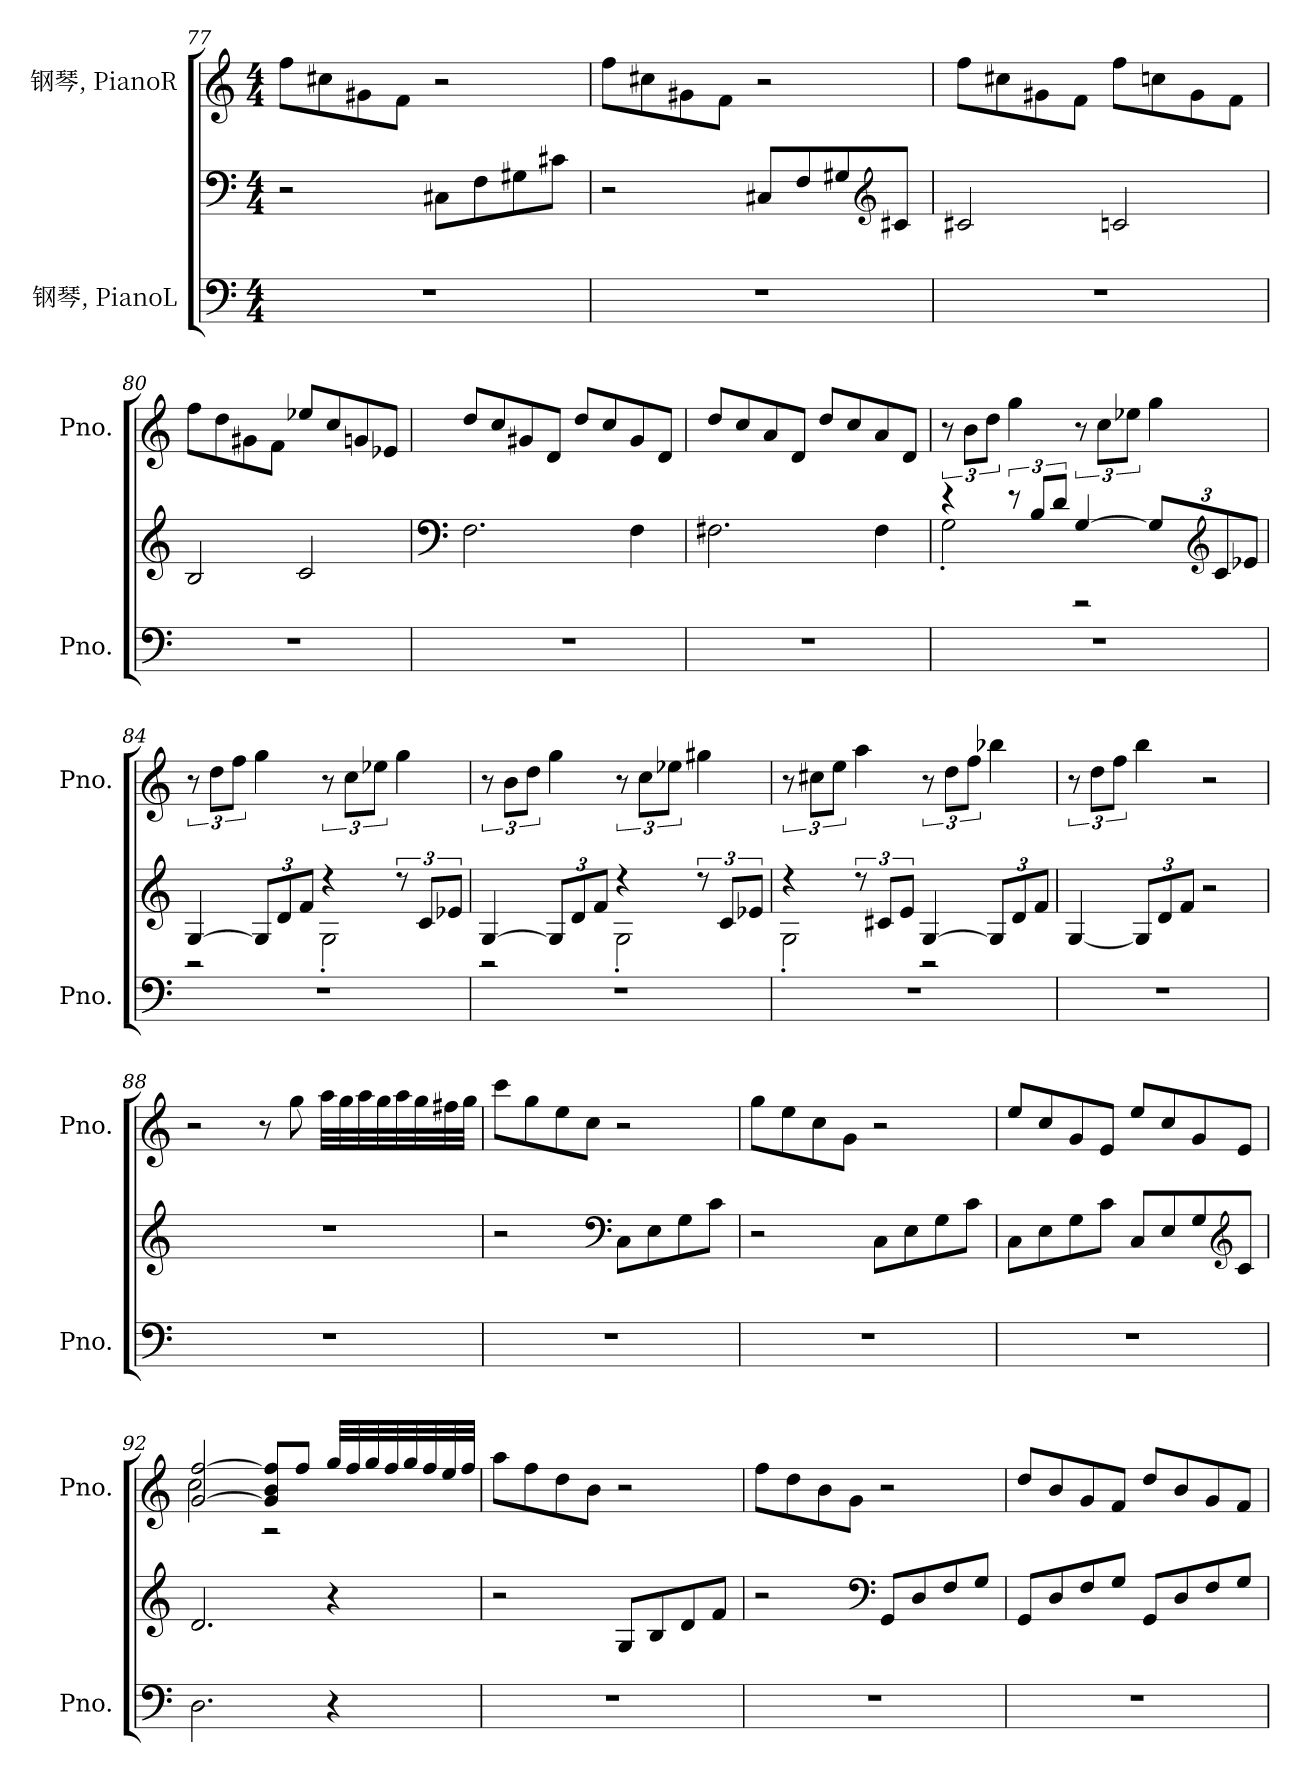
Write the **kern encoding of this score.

**kern	**kern	**kern
*part2	*part2	*part1
*staff3	*staff2	*staff1
*I"钢琴, PianoL	*	*I"钢琴, PianoR
*I'Pno.	*	*I'Pno.
!!LO:PB:g=z
*clefF4	*clefF4	*clefG2
*k[]	*k[]	*k[]
*M4/4	*M4/4	*M4/4
=77	=77	=77
1r	2r	8ff\L
.	.	8cc#X\
.	.	8g#X\
.	.	8f\J
.	8C#X\L	2r
.	8F\	.
.	8G#X\	.
.	8c#X\J	.
=78	=78	=78
1r	2r	8ff\L
.	.	8cc#X\
.	.	8g#X\
.	.	8f\J
.	8C#X/L	2r
.	8F/	.
.	8G#X/	.
*	*clefG2	*
.	8c#X/J	.
=79	=79	=79
1r	2c#X/	8ff\L
.	.	8cc#X\
.	.	8g#X\
.	.	8f\J
.	2cn/	8ff\L
.	.	8ccn\
.	.	8g#\
.	.	8f\J
!!LO:LB:g=z
=80	=80	=80
1r	2B/	8ff\L
.	.	8dd\
.	.	8g#X\
.	.	8f\J
.	2c/	8ee-X/L
.	.	8cc/
.	.	8gn/
.	.	8e-X/J
=81	=81	=81
*	*clefF4	*
1r	2.F\	8dd/L
.	.	8cc/
.	.	8g#X/
.	.	8d/J
.	.	8dd/L
.	.	8cc/
.	4F\	8g#/
.	.	8d/J
=82	=82	=82
1r	2.F#X\	8dd/L
.	.	8cc/
.	.	8a/
.	.	8d/J
.	.	8dd/L
.	.	8cc/
.	4F#\	8a/
.	.	8d/J
!!LO:LB:g=z
=83	=83	=83
*	*^	*
1r	4r	2G'\	12r
.	.	.	12b\L
.	.	.	12dd\J
.	12r	.	4gg\
.	12B/L	.	.
.	12d/J	.	.
.	[4G/	2r	12r
.	.	.	12cc\L
.	.	.	12ee-X\J
*	*Xbrackettup	*	*
.	12G/L]	.	4gg\
*	*clefG2	*	*
.	12c/	.	.
.	12e-X/J	.	.
=84	=84	=84	=84
1r	[4G/	2r	12r
.	.	.	12dd\L
.	.	.	12ff\J
.	12G/L]	.	4gg\
.	12d/	.	.
.	12f/J	.	.
.	4r	2G'\	12r
.	.	.	12cc\L
.	.	.	12ee-X\J
*	*brackettup	*	*
.	12r	.	4gg\
.	12c/L	.	.
.	12e-X/J	.	.
=85	=85	=85	=85
1r	[4G/	2r	12r
.	.	.	12b\L
.	.	.	12dd\J
*	*Xbrackettup	*	*
.	12G/L]	.	4gg\
.	12d/	.	.
.	12f/J	.	.
.	4r	2G'\	12r
.	.	.	12cc\L
.	.	.	12ee-X\J
*	*brackettup	*	*
.	12r	.	4gg#X\
.	12c/L	.	.
.	12e-X/J	.	.
!!LO:LB:g=z
=86	=86	=86	=86
1r	4r	2G'\	12r
.	.	.	12cc#X\L
.	.	.	12ee\J
.	12r	.	4aa\
.	12c#X/L	.	.
.	12e/J	.	.
.	[4G/	2r	12r
.	.	.	12dd\L
.	.	.	12ff\J
*	*Xbrackettup	*	*
.	12G/L]	.	4bb-X\
.	12d/	.	.
.	12f/J	.	.
*	*v	*v	*
=87	=87	=87
1r	[4G/	12r
.	.	12dd\L
.	.	12ff\J
.	12G/L]	4bb\
.	12d/	.
.	12f/J	.
.	2r	2r
=88	=88	=88
1r	1r	2r
.	.	8r
.	.	8gg\
.	.	32aa\LLL
.	.	32gg\
.	.	32aa\
.	.	32gg\
.	.	32aa\
.	.	32gg\
.	.	32ff#X\
.	.	32gg\JJJ
=89	=89	=89
1r	2r	8ccc\L
.	.	8gg\
.	.	8ee\
.	.	8cc\J
*	*clefF4	*
.	8C\L	2r
.	8E\	.
.	8G\	.
.	8c\J	.
!!LO:PB:g=z
=90	=90	=90
1r	2r	8gg\L
.	.	8ee\
.	.	8cc\
.	.	8g\J
.	8C\L	2r
.	8E\	.
.	8G\	.
.	8c\J	.
=91	=91	=91
1r	8C\L	8ee/L
.	8E\	8cc/
.	8G\	8g/
.	8c\J	8e/J
.	8C/L	8ee/L
.	8E/	8cc/
.	8G/	8g/
*	*clefG2	*
.	8c/J	8e/J
=92	=92	=92
*	*	*^
2.D\	2.d/	[2g/ [2ff/	2cc\
.	.	8g/] 8b/ 8ff/]L	2r
.	.	8ff/J	.
4r	4r	32gg/LLL	.
.	.	32ff/	.
.	.	32gg/	.
.	.	32ff/	.
.	.	32gg/	.
.	.	32ff/	.
.	.	32ee/	.
.	.	32ff/JJJ	.
*	*	*v	*v
=93	=93	=93
1r	2r	8aa\L
.	.	8ff\
.	.	8dd\
.	.	8b\J
.	8G/L	2r
.	8B/	.
.	8d/	.
.	8f/J	.
!!LO:LB:g=z
=94	=94	=94
1r	2r	8ff\L
.	.	8dd\
.	.	8b\
.	.	8g\J
*	*clefF4	*
.	8GG/L	2r
.	8D/	.
.	8F/	.
.	8G/J	.
=95	=95	=95
1r	8GG/L	8dd/L
.	8D/	8b/
.	8F/	8g/
.	8G/J	8f/J
.	8GG/L	8dd/L
.	8D/	8b/
.	8F/	8g/
.	8G/J	8f/J
=	=	=
*-	*-	*-
